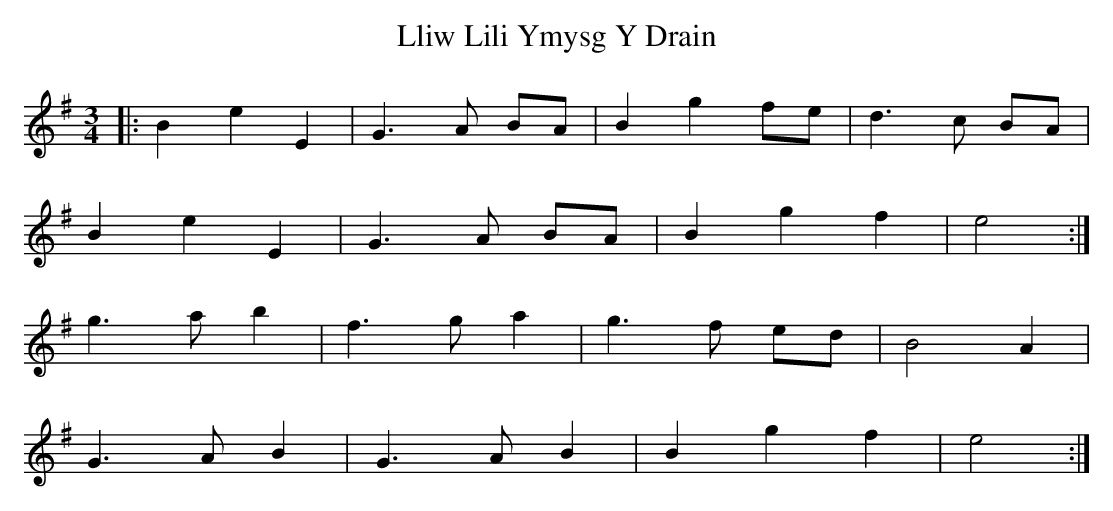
X:1
T: Lliw Lili Ymysg Y Drain
M: 3/4
L: 1/8
K: Emin
|:B2 e2 E2|G3 A BA|B2 g2 fe|d3 c BA|
B2 e2 E2|G3 A BA|B2 g2 f2|e4:|
g3 a b2|f3 g a2|g3 f ed|B4 A2|
G3 A B2|G3 A B2|B2 g2 f2|e4:|
